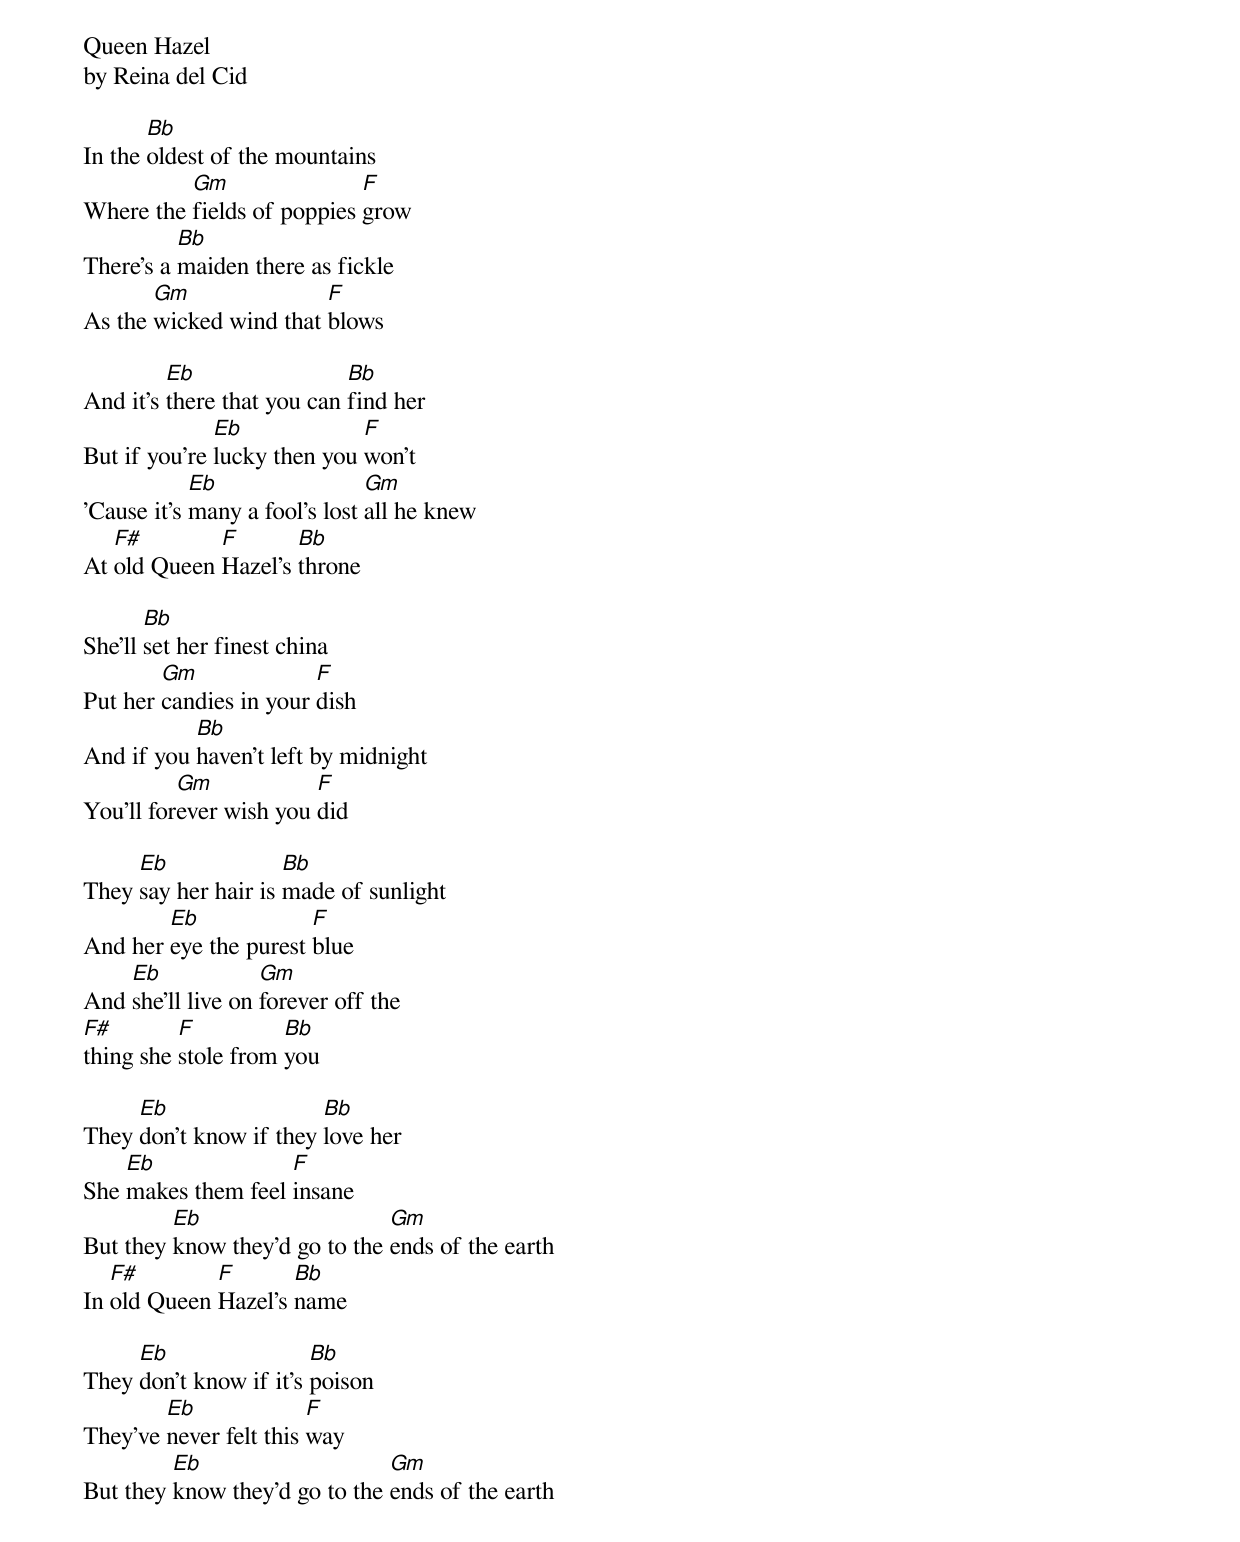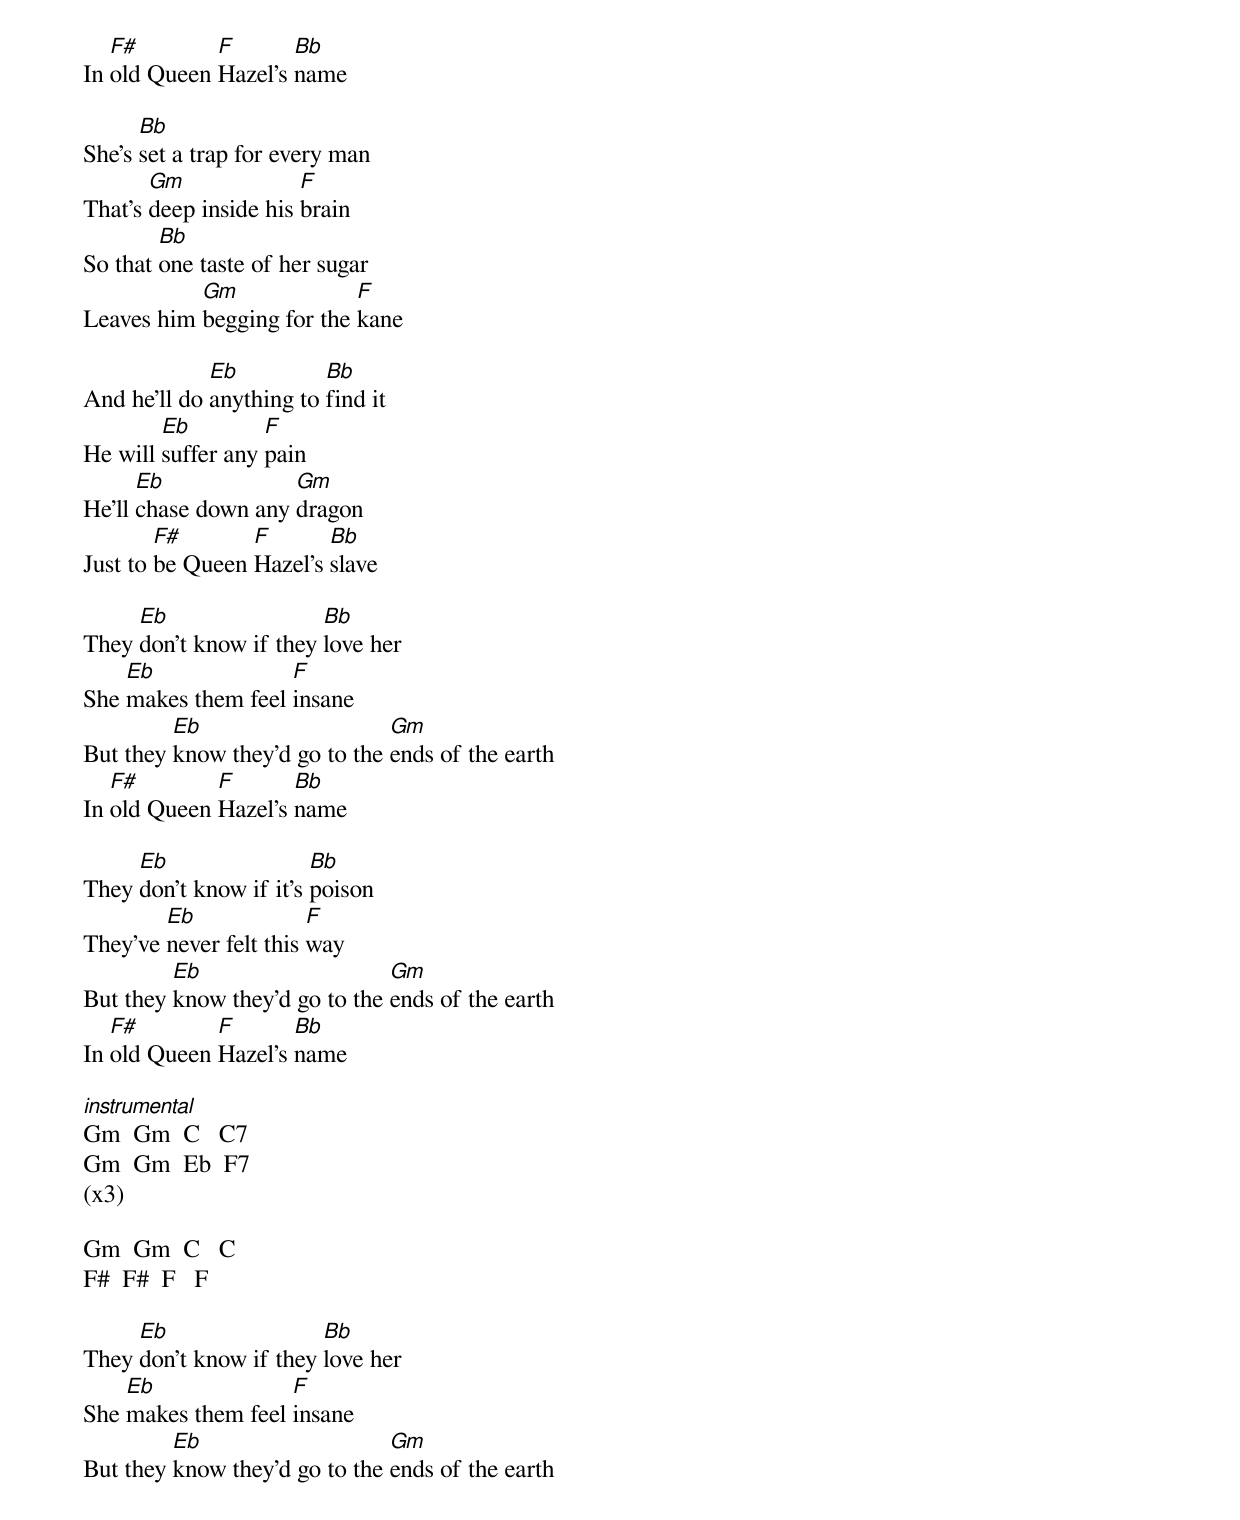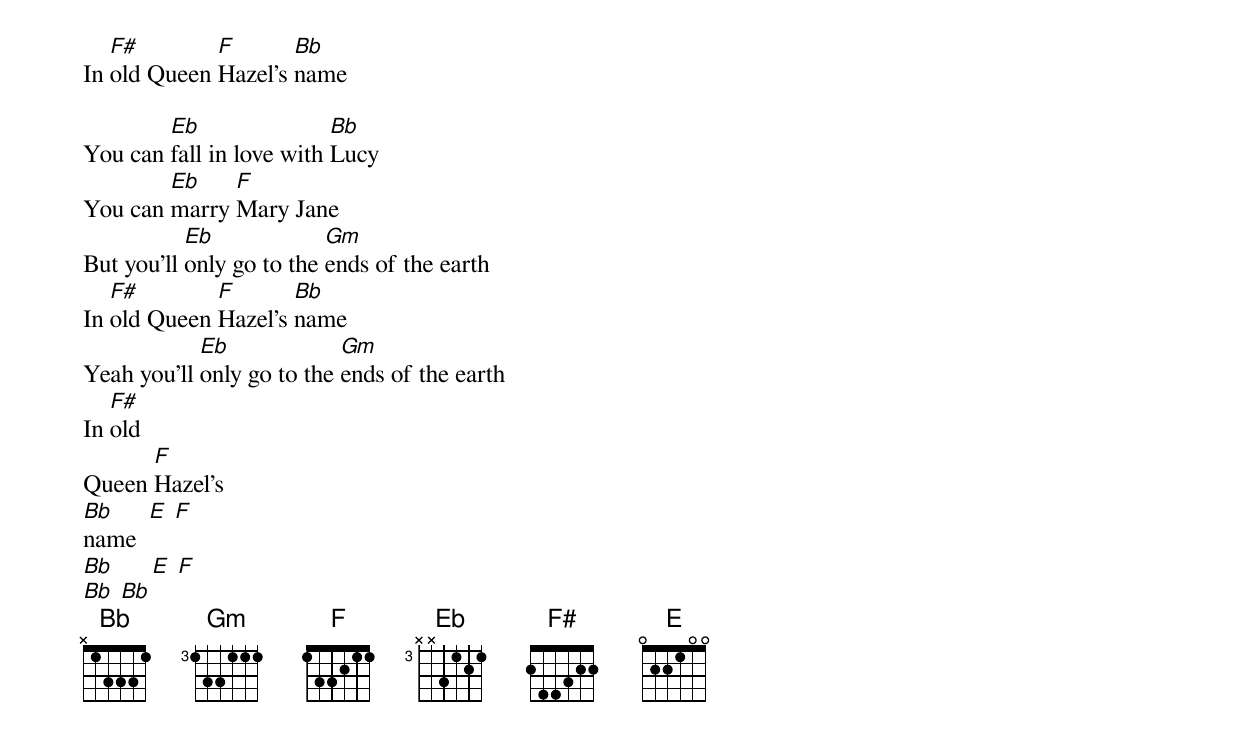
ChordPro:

Queen Hazel
by Reina del Cid

In the [Bb]oldest of the mountains
Where the [Gm]fields of poppies [F]grow
There's a [Bb]maiden there as fickle
As the [Gm]wicked wind that [F]blows

And it's [Eb]there that you can [Bb]find her
But if you're [Eb]lucky then you [F]won't
'Cause it's [Eb]many a fool's lost [Gm]all he knew
At [F#]old Queen [F]Hazel's [Bb]throne

She'll [Bb]set her finest china
Put her [Gm]candies in your [F]dish
And if you [Bb]haven't left by midnight
You'll for[Gm]ever wish you [F]did

They [Eb]say her hair is [Bb]made of sunlight
And her [Eb]eye the purest [F]blue
And [Eb]she'll live on [Gm]forever off the
[F#]thing she [F]stole from [Bb]you

They [Eb]don't know if they [Bb]love her
She [Eb]makes them feel [F]insane
But they [Eb]know they'd go to the [Gm]ends of the earth
In [F#]old Queen [F]Hazel's [Bb]name

They [Eb]don't know if it's [Bb]poison
They've [Eb]never felt this [F]way
But they [Eb]know they'd go to the [Gm]ends of the earth
In [F#]old Queen [F]Hazel's [Bb]name

She's [Bb]set a trap for every man
That's [Gm]deep inside his [F]brain
So that [Bb]one taste of her sugar
Leaves him [Gm]begging for the [F]kane

And he'll do [Eb]anything to [Bb]find it
He will [Eb]suffer any [F]pain
He'll [Eb]chase down any [Gm]dragon
Just to [F#]be Queen [F]Hazel's [Bb]slave

They [Eb]don't know if they [Bb]love her
She [Eb]makes them feel [F]insane
But they [Eb]know they'd go to the [Gm]ends of the earth
In [F#]old Queen [F]Hazel's [Bb]name

They [Eb]don't know if it's [Bb]poison
They've [Eb]never felt this [F]way
But they [Eb]know they'd go to the [Gm]ends of the earth
In [F#]old Queen [F]Hazel's [Bb]name

[instrumental]
Gm  Gm  C   C7
Gm  Gm  Eb  F7
(x3)

Gm  Gm  C   C
F#  F#  F   F

They [Eb]don't know if they [Bb]love her
She [Eb]makes them feel [F]insane
But they [Eb]know they'd go to the [Gm]ends of the earth
In [F#]old Queen [F]Hazel's [Bb]name

You can [Eb]fall in love with [Bb]Lucy
You can [Eb]marry [F]Mary Jane
But you'll [Eb]only go to the [Gm]ends of the earth
In [F#]old Queen [F]Hazel's [Bb]name
Yeah you'll [Eb]only go to the [Gm]ends of the earth
In [F#]old
Queen [F]Hazel's
[Bb]name  [E] [F]
[Bb]      [E] [F]
[Bb] [Bb]
